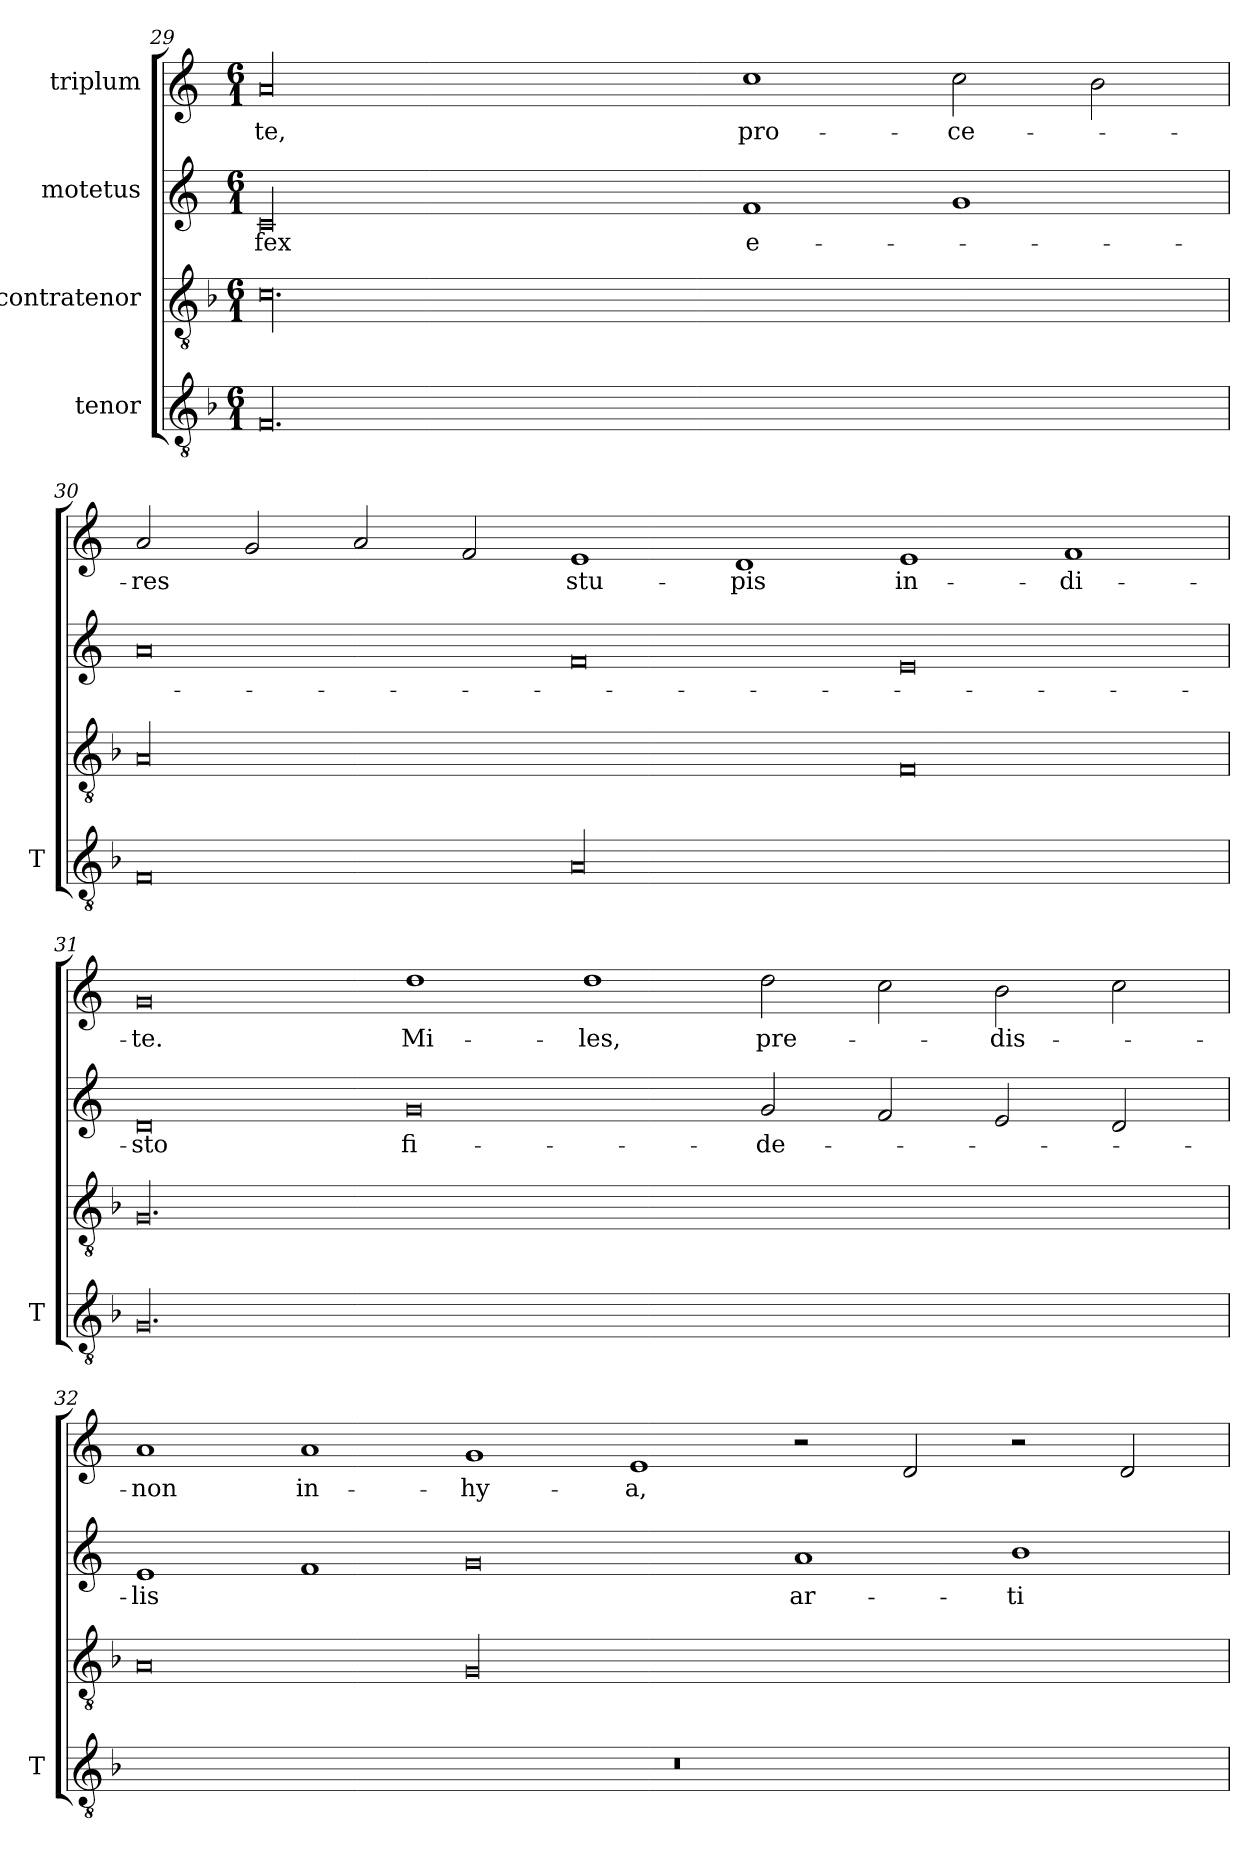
**kern	**kern	**kern	**text	**kern	**text
*part4	*part3	*part2	*part2	*part1	*part1
*staff4	*staff3	*staff2	*staff2	*staff1	*staff1
*I"tenor	*I"contratenor	*I"motetus	*	*I"triplum	*
*I'T	*	*	*	*	*
!!LO:LB:g=z
*clefGv2	*clefGv2	*clefG2	*	*clefG2	*
*k[b-]	*k[b-]	*k[]	*	*k[]	*
*F:	*F:	*C:	*	*C:	*
*M6/1	*M6/1	*M6/1	*	*M6/1	*
=29	=29	=29	=29	=29	=29
00.F/	00.c\	00c/	-fex	00a/	-te,
.	.	1f/	e-	1cc\	pro-
.	.	1g/	.	2cc\	-ce-
.	.	.	.	2b\	.
=30	=30	=30	=30	=30	=30
0F/	00A/	0a/	.	2a/	-res
.	.	.	.	2g/	.
.	.	.	.	2a/	.
.	.	.	.	2f/	.
00A/	.	0f/	.	1e/	stu-
.	.	.	.	1d/	-pis
.	0F/	0e/	.	1e/	in-
.	.	.	.	1f/	-di-
=31	=31	=31	=31	=31	=31
00.G/	00.G/	0d/	-sto	0g/	-te.
.	.	0g/	fi-	1dd\	Mi-
.	.	.	.	1dd\	-les,
.	.	2g/	-de-	2dd\	pre-
.	.	2f/	.	2cc\	.
.	.	2e/	.	2b\	-dis-
.	.	2d/	.	2cc\	.
!!LO:PB:g=z
=32	=32	=32	=32	=32	=32
00.r	0A/	1e/	-lis	1a/	-non
.	.	1f/	.	1a/	in-
.	00G/	0g/	.	1g/	-hy-
.	.	.	.	1e/	-a,
.	.	1a/	ar-	2r	.
.	.	.	.	2d/	.
.	.	1b\	-ti-	2r	.
.	.	.	.	2d/	.
=	=	=	=	=	=
*-	*-	*-	*-	*-	*-
